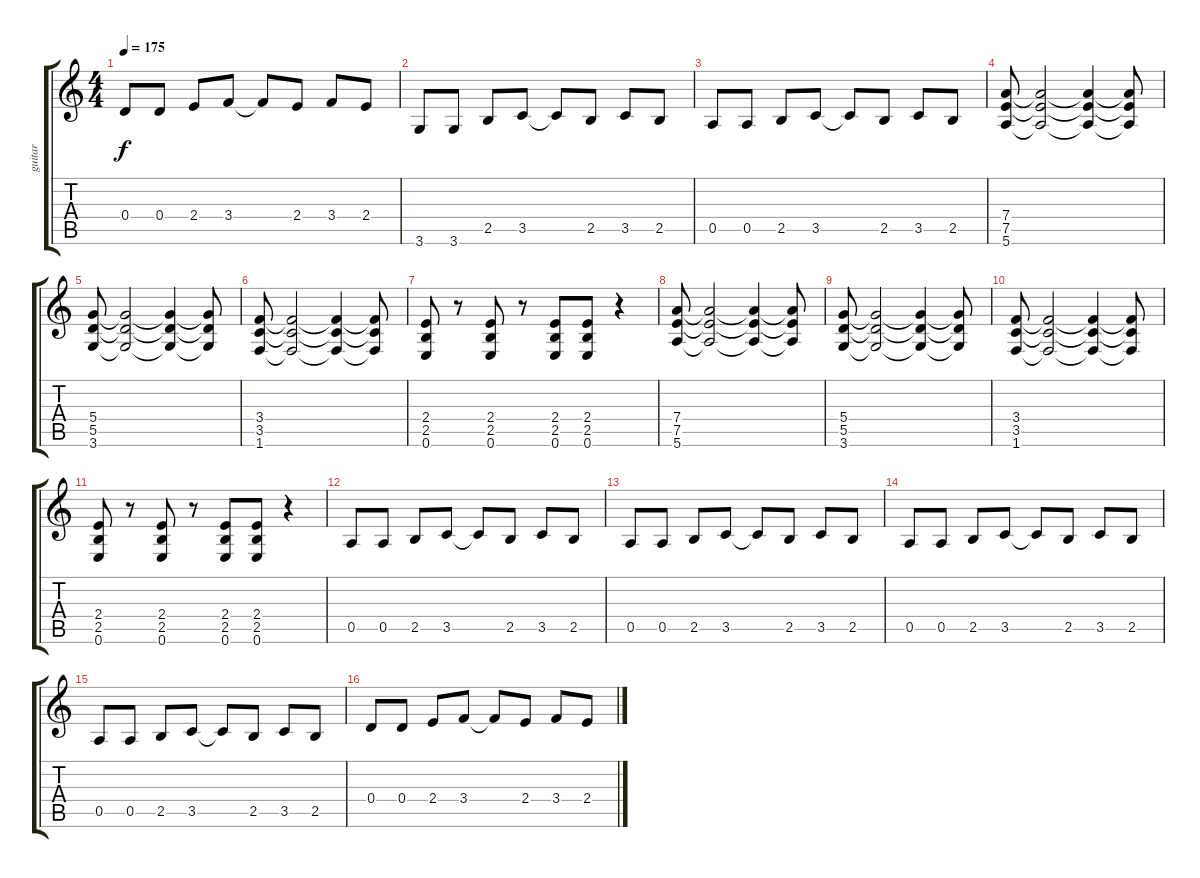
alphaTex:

\track ("guitar" "guitar") {instrument distortionguitar}
\staff {score tabs}
\tuning (E4 B3 G3 D3 A2 E2) {hide}
\ts (4 4)
\tempo 175
\clef g2
\ks c
0.4.8{dy f} 0.4.8 2.4.8 3.4.8 3.4{t}.8 2.4.8 3.4.8 2.4.8 |
3.6.8 3.6.8 2.5.8 3.5.8 3.5{t}.8 2.5.8 3.5.8 2.5.8 |
0.5.8 0.5.8 2.5.8 3.5.8 3.5{t}.8 2.5.8 3.5.8 2.5.8 |
(7.4 7.5 5.6).8 (7.4{t} 7.5{t} 5.6{t}).2 (7.4{t} 7.5{t} 5.6{t}).4 (7.4{t} 7.5{t} 5.6{t}).8 |
(5.4 5.5 3.6).8 (5.4{t} 5.5{t} 3.6{t}).2 (5.4{t} 5.5{t} 3.6{t}).4 (5.4{t} 5.5{t} 3.6{t}).8 |
(3.4 3.5 1.6).8 (3.4{t} 3.5{t} 1.6{t}).2 (3.4{t} 3.5{t} 1.6{t}).4 (3.4{t} 3.5{t} 1.6{t}).8 |
(2.4 2.5 0.6).8 r.8 (2.4 2.5 0.6).8 r.8 (2.4 2.5 0.6).8 (2.4 2.5 0.6).8 r.4 |
(7.4 7.5 5.6).8 (7.4{t} 7.5{t} 5.6{t}).2 (7.4{t} 7.5{t} 5.6{t}).4 (7.4{t} 7.5{t} 5.6{t}).8 |
(5.4 5.5 3.6).8 (5.4{t} 5.5{t} 3.6{t}).2 (5.4{t} 5.5{t} 3.6{t}).4 (5.4{t} 5.5{t} 3.6{t}).8 |
(3.4 3.5 1.6).8 (3.4{t} 3.5{t} 1.6{t}).2 (3.4{t} 3.5{t} 1.6{t}).4 (3.4{t} 3.5{t} 1.6{t}).8 |
(2.4 2.5 0.6).8 r.8 (2.4 2.5 0.6).8 r.8 (2.4 2.5 0.6).8 (2.4 2.5 0.6).8 r.4 |
0.5.8 0.5.8 2.5.8 3.5.8 3.5{t}.8 2.5.8 3.5.8 2.5.8 |
0.5.8 0.5.8 2.5.8 3.5.8 3.5{t}.8 2.5.8 3.5.8 2.5.8 |
0.5.8 0.5.8 2.5.8 3.5.8 3.5{t}.8 2.5.8 3.5.8 2.5.8 |
0.5.8 0.5.8 2.5.8 3.5.8 3.5{t}.8 2.5.8 3.5.8 2.5.8 |
0.4.8 0.4.8 2.4.8 3.4.8 3.4{t}.8 2.4.8 3.4.8 2.4.8
